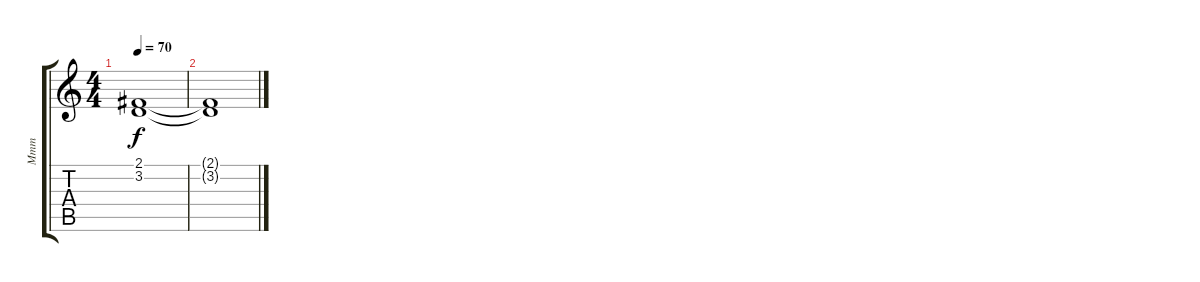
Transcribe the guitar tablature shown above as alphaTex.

\track ("Mmm" "Mmm") {instrument choiraahs}
\staff {score tabs}
\tuning (E4 B3 G3 D3 A2 E2) {hide}
\ts (4 4)
\tempo 70
\clef g2
\ks c
(2.1{t} 3.2{t}).1{dy f} |
(2.1{t} 3.2{t}).1
